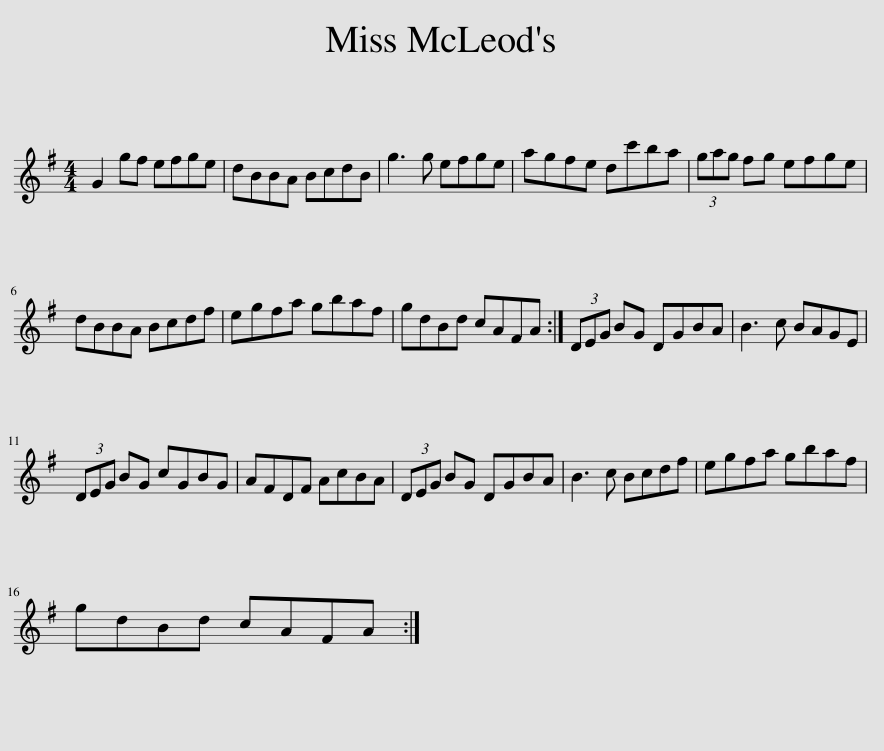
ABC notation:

X:1
L:1/8
M:4/4
I:linebreak $
K:G
V:1 treble
V:1
 G2 gf efge | dBBA BcdB | g3 g efge | agfe dc'ba | (3gag fg efge |$ %5
 dBBA Bcdf | egfa gbaf | gdBd cAFA :| (3DEG BG DGBA | B3 c BAGE |$ %10
 (3DEG BG cGBG | AFDF AcBA | (3DEG BG DGBA | B3 c Bcdf | egfa gbaf |$ %15
 gdBd cAFA :| %16
